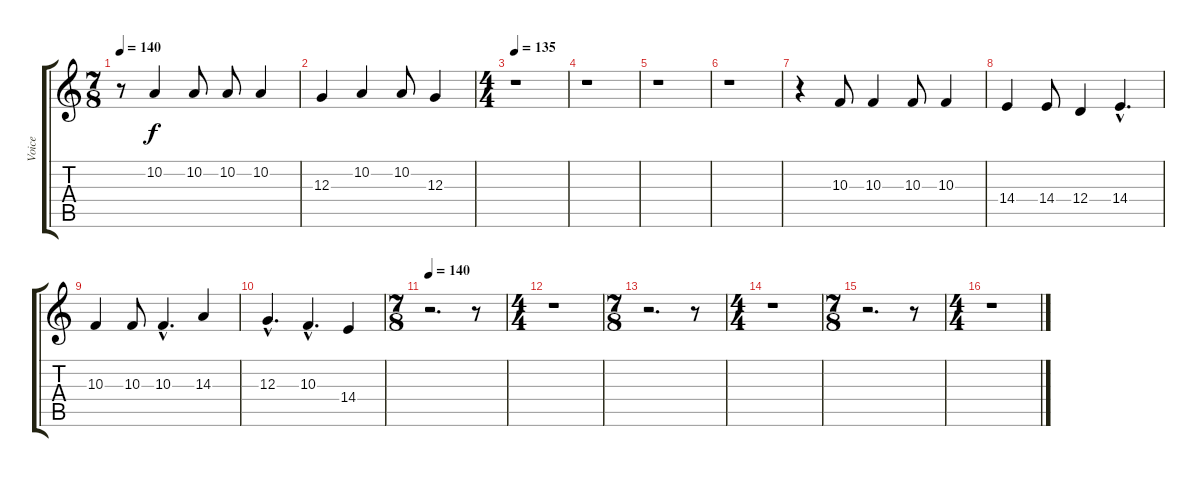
\track ("Voice" "Voice") {instrument flute}
\staff {score tabs}
\tuning (E4 B3 G3 D3 A2 E2) {hide}
\ts (7 8)
\tempo 140
\clef g2
\ks c
r.8{dy f} 10.2.4 10.2.8 10.2.8 10.2.4 |
12.3.4 10.2.4 10.2.8 12.3.4 |
\ts (4 4)
\tempo 135
r.1 |
r.1 |
r.1 |
r.1 |
r.4 10.3.8 10.3.4 10.3.8 10.3.4 |
14.4.4 14.4.8 12.4.4 14.4{hac}.4{d} |
10.3.4 10.3.8 10.3{hac}.4{d} 14.3.4 |
12.3{hac}.4{d} 10.3{hac}.4{d} 14.4.4 |
\ts (7 8)
\tempo 140
r.2{d} r.8 |
\ts (4 4)
r.1 |
\ts (7 8)
r.2{d} r.8 |
\ts (4 4)
r.1 |
\ts (7 8)
r.2{d} r.8 |
\ts (4 4)
r.1
